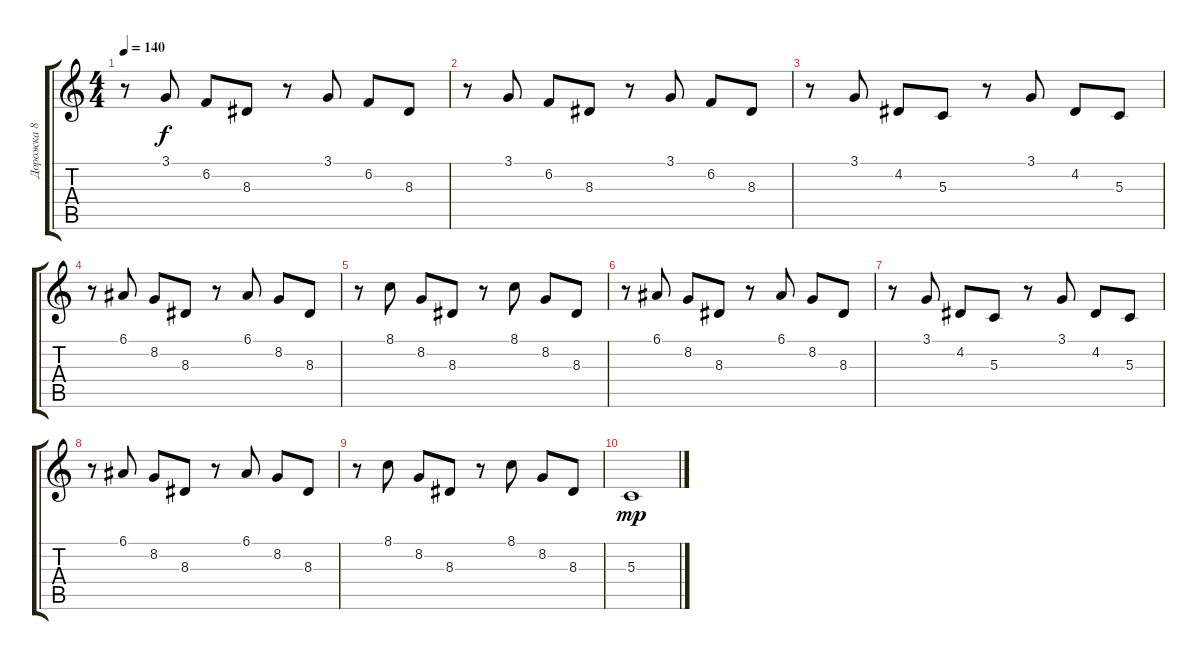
\track ("Дорожка 8" "Дорожка 8") {instrument electricgrandpiano}
\staff {score tabs}
\tuning (E4 B3 G3 D3 A2 E2) {hide}
\ts (4 4)
\tempo 140
\clef g2
\ks c
r.8{dy f} 3.1.8 6.2.8 8.3.8 r.8 3.1.8 6.2.8 8.3.8 |
r.8 3.1.8 6.2.8 8.3.8 r.8 3.1.8 6.2.8 8.3.8 |
r.8 3.1.8 4.2.8 5.3.8 r.8 3.1.8 4.2.8 5.3.8 |
r.8 6.1.8 8.2.8 8.3.8 r.8 6.1.8 8.2.8 8.3.8 |
r.8 8.1.8 8.2.8 8.3.8 r.8 8.1.8 8.2.8 8.3.8 |
r.8 6.1.8 8.2.8 8.3.8 r.8 6.1.8 8.2.8 8.3.8 |
r.8 3.1.8 4.2.8 5.3.8 r.8 3.1.8 4.2.8 5.3.8 |
r.8 6.1.8 8.2.8 8.3.8 r.8 6.1.8 8.2.8 8.3.8 |
r.8 8.1.8 8.2.8 8.3.8 r.8 8.1.8 8.2.8 8.3.8 |
5.3.1{dy mp}
